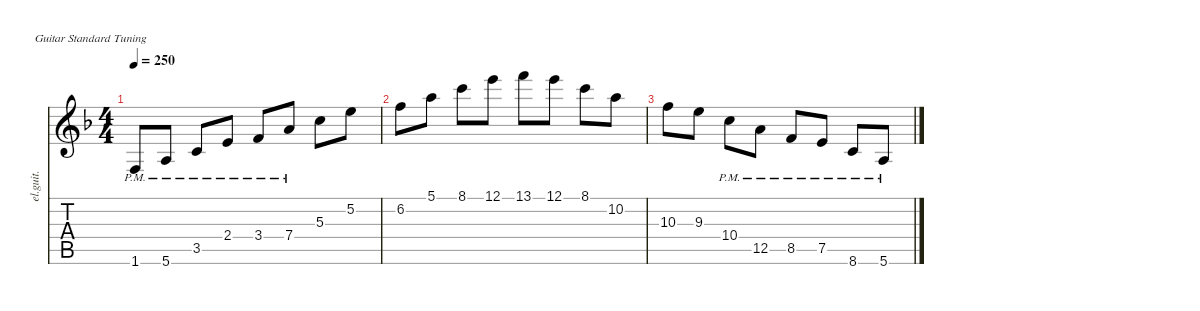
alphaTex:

\defaultSystemsLayout 4
\hideDynamics
\bracketExtendMode nobrackets
\otherSystemsTrackNameOrientation horizontal
\track ("DIRTY Guitar (Clean)" "el.guit.") {mute instrument electricguitarclean}
\staff {score tabs}
\tuning (E4 B3 G3 D3 A2 E2)
\ts (4 4)
\tempo 250
\clef g2
\ks f
1.6{pm acc forcenatural}.8{dy mf instrument electricguitarclean} 5.6{pm acc forcenatural}.8 3.5{pm acc forcenatural}.8 2.4{pm acc forcenatural}.8 3.4{pm acc forcenatural}.8 7.4{pm acc forcenatural}.8 5.3{acc forcenatural}.8 5.2{acc forcenatural}.8 |
6.2{acc forcenatural}.8 5.1{acc forcenatural}.8 8.1{acc forcenatural}.8 12.1{acc forcenatural}.8 13.1{acc forcenatural}.8 12.1{acc forcenatural}.8 8.1{acc forcenatural}.8 10.2{acc forcenatural}.8 |
10.3{acc forcenatural}.8 9.3{acc forcenatural}.8 10.4{pm acc forcenatural}.8 12.5{pm acc forcenatural}.8 8.5{pm acc forcenatural}.8 7.5{pm acc forcenatural}.8 8.6{pm acc forcenatural}.8 5.6{pm acc forcenatural}.8
